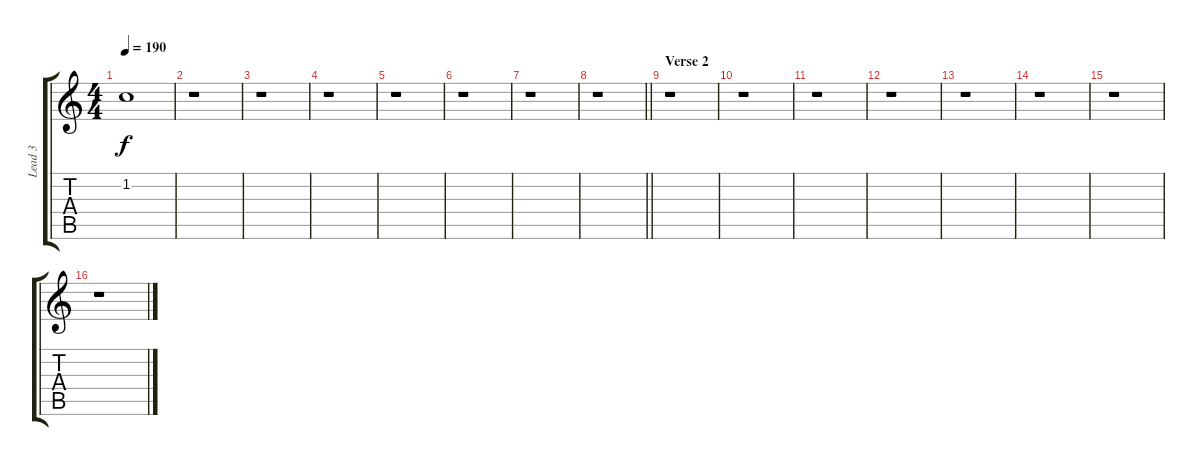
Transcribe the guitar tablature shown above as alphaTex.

\track ("Lead 3" "Lead 3") {instrument distortionguitar}
\staff {score tabs}
\tuning (E4 B3 G3 D3 A2 E2) {hide}
\ts (4 4)
\tempo 190
\clef g2
\ks c
1.2{t}.1{dy f} |
r.1 |
r.1 |
r.1 |
r.1 |
r.1 |
r.1 |
\barLineRight lightlight
r.1 |
\section ("" "Verse 2")
r.1 |
r.1 |
r.1 |
r.1 |
r.1 |
r.1 |
r.1 |
r.1
